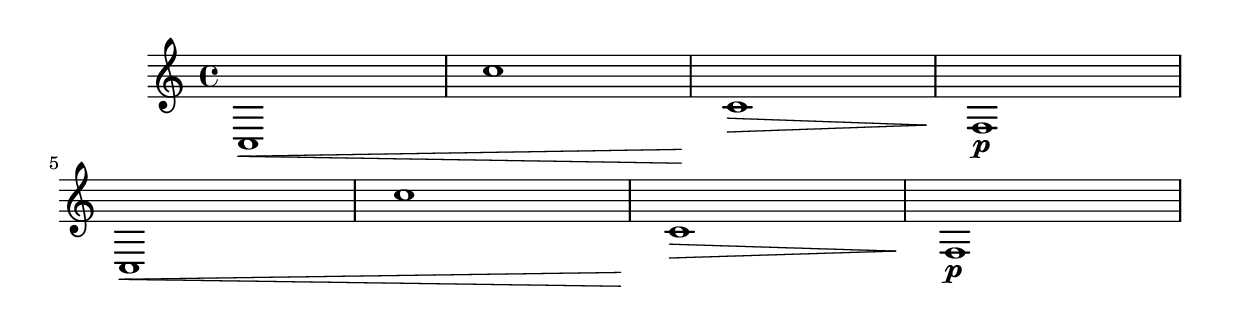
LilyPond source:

\version "2.15.7"

\header {
  texidoc = "@code{\\breakDynamicSpan} work whether it is placed together 
with the start or the end of a spanner.  Both lines should be identical.
"
}

\relative c {
  c1\< c''
  % break directly before and after \> :
  c,1\breakDynamicSpan\>\breakDynamicSpan 
  f,1\p \break

  c1\<\breakDynamicSpan c''
  c,1\>
  f,1\breakDynamicSpan\p
}
